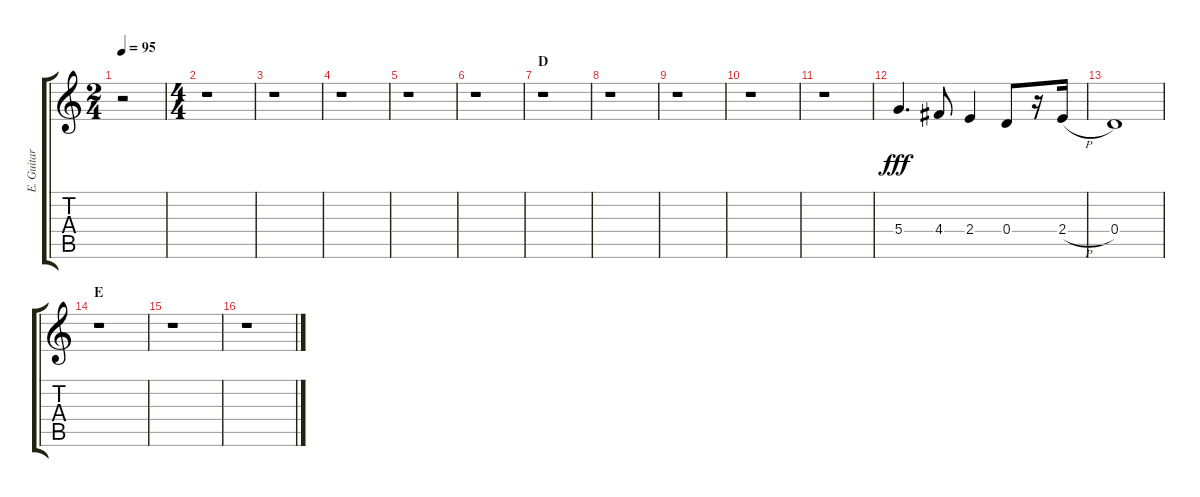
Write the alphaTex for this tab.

\track ("E. Guitar 4" "E. Guitar ") {instrument distortionguitar}
\staff {score tabs}
\tuning (E4 B3 G3 D3 A2 E2) {hide}
\ts (2 4)
\tempo 95
\clef g2
\ks c
r.2{dy fff} |
\ts (4 4)
r.1 |
r.1 |
r.1 |
r.1 |
r.1 |
\section ("" "D")
r.1 |
r.1 |
r.1 |
r.1 |
r.1 |
5.4.4{d} 4.4.8 2.4.4 0.4.8 r.16 2.4{h}.16 |
0.4.1 |
\section ("" "E")
r.1 |
r.1 |
r.1
